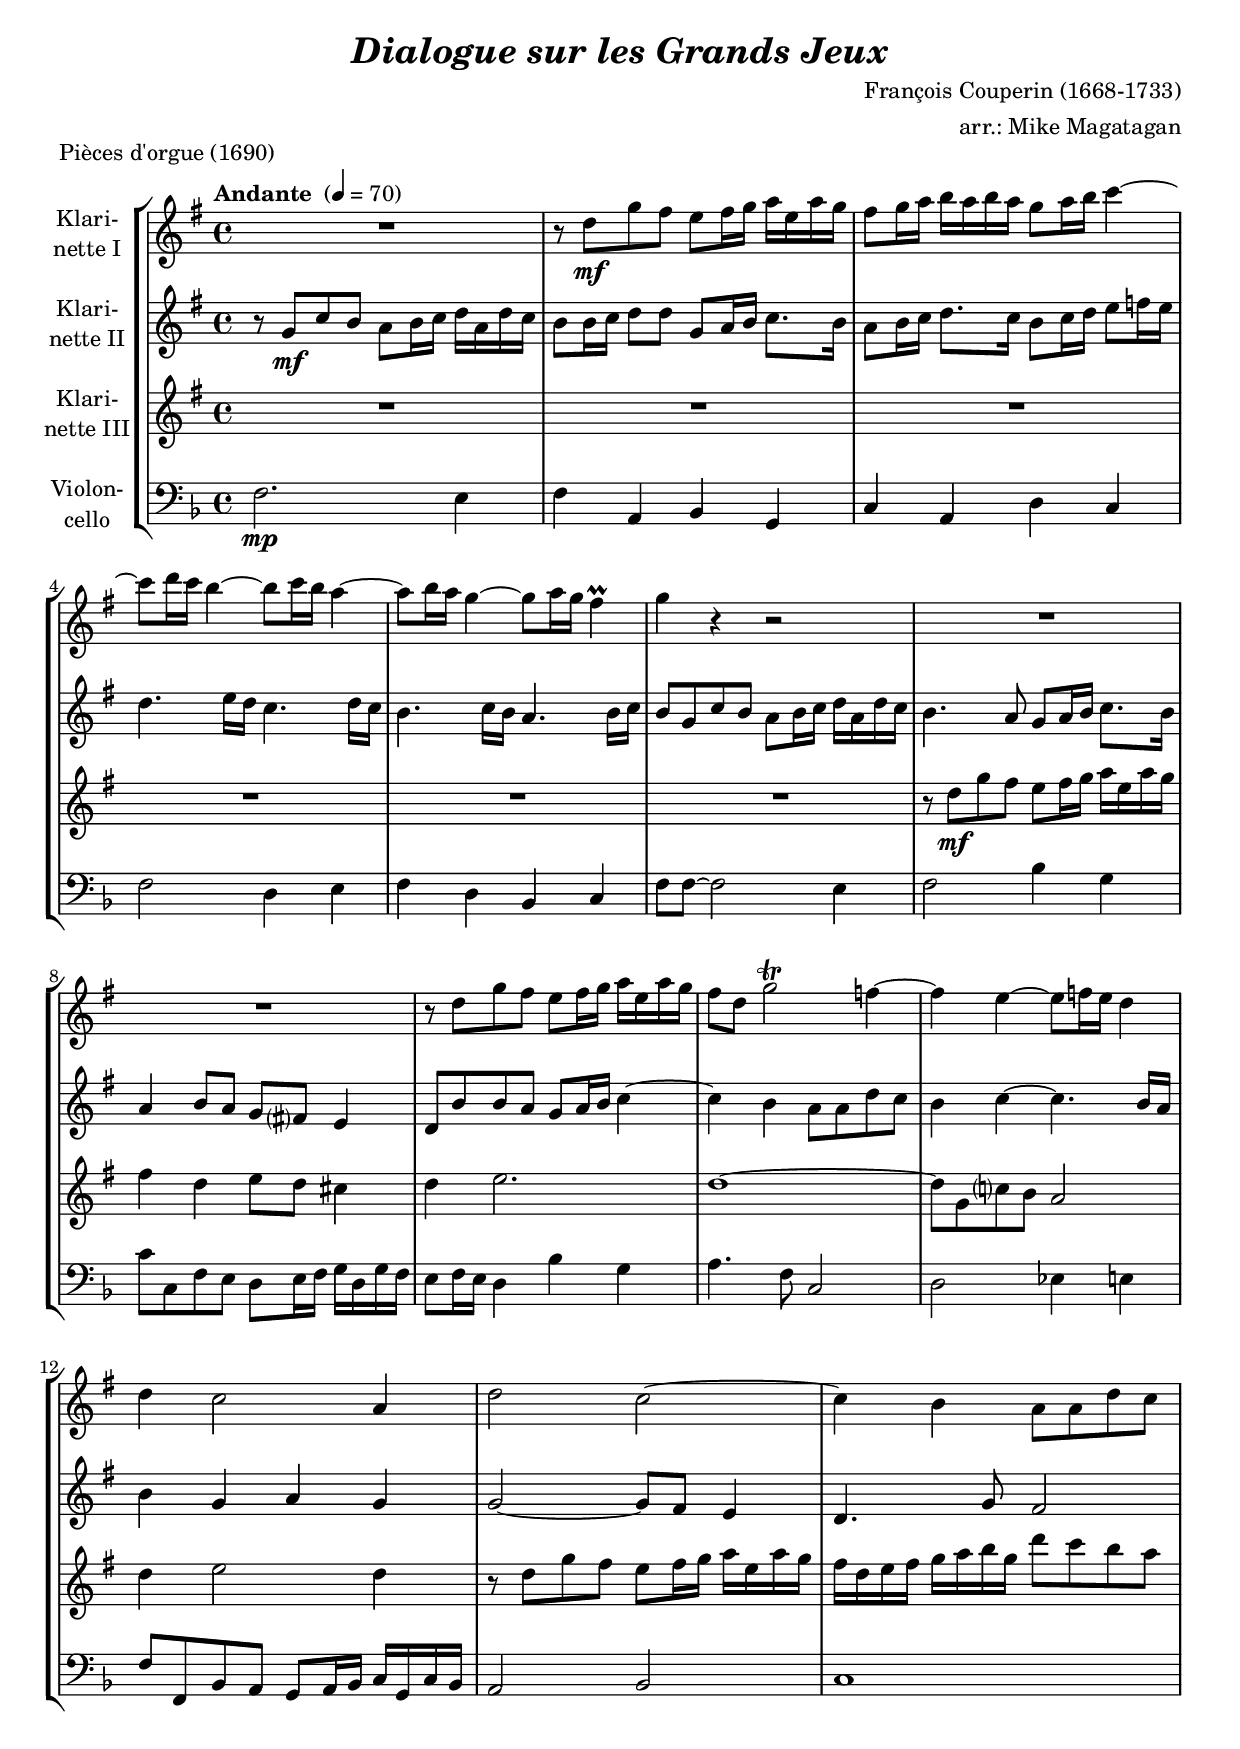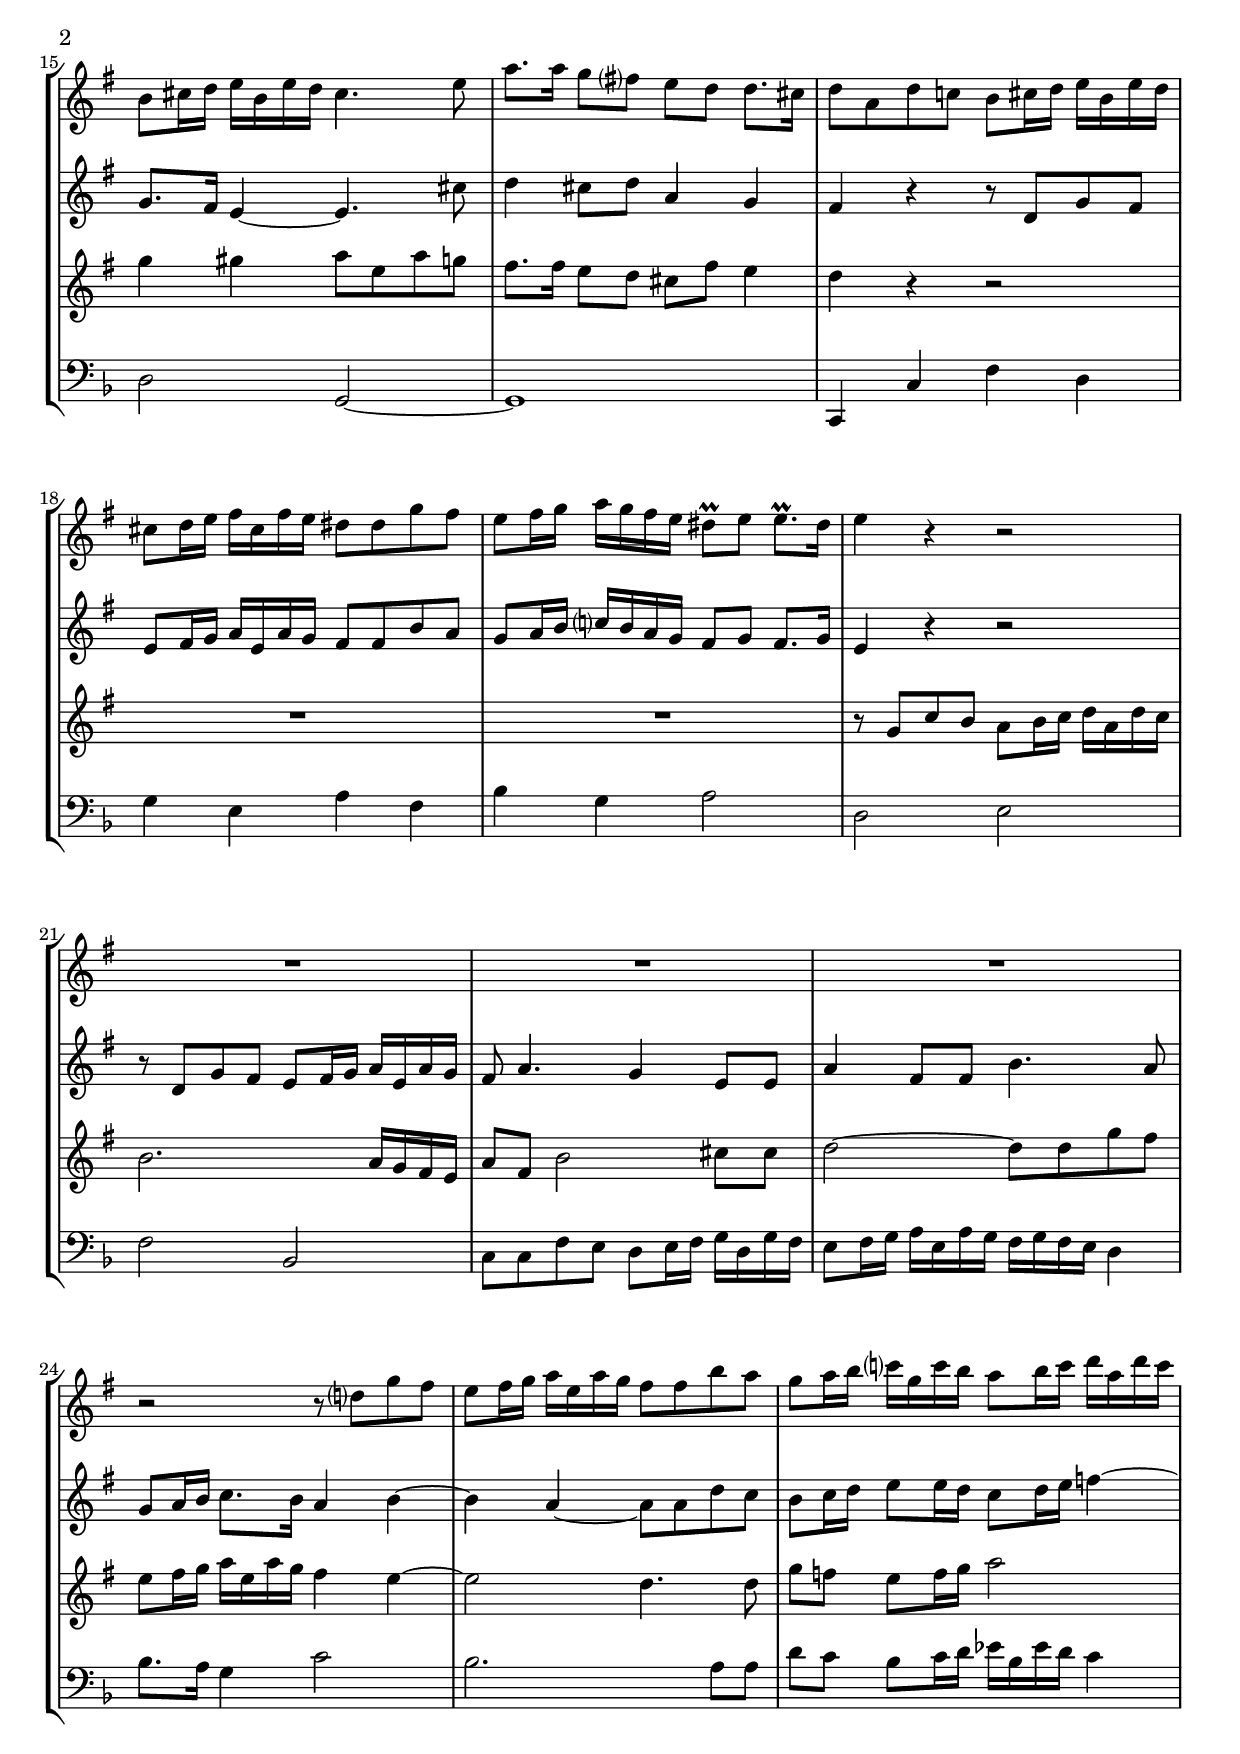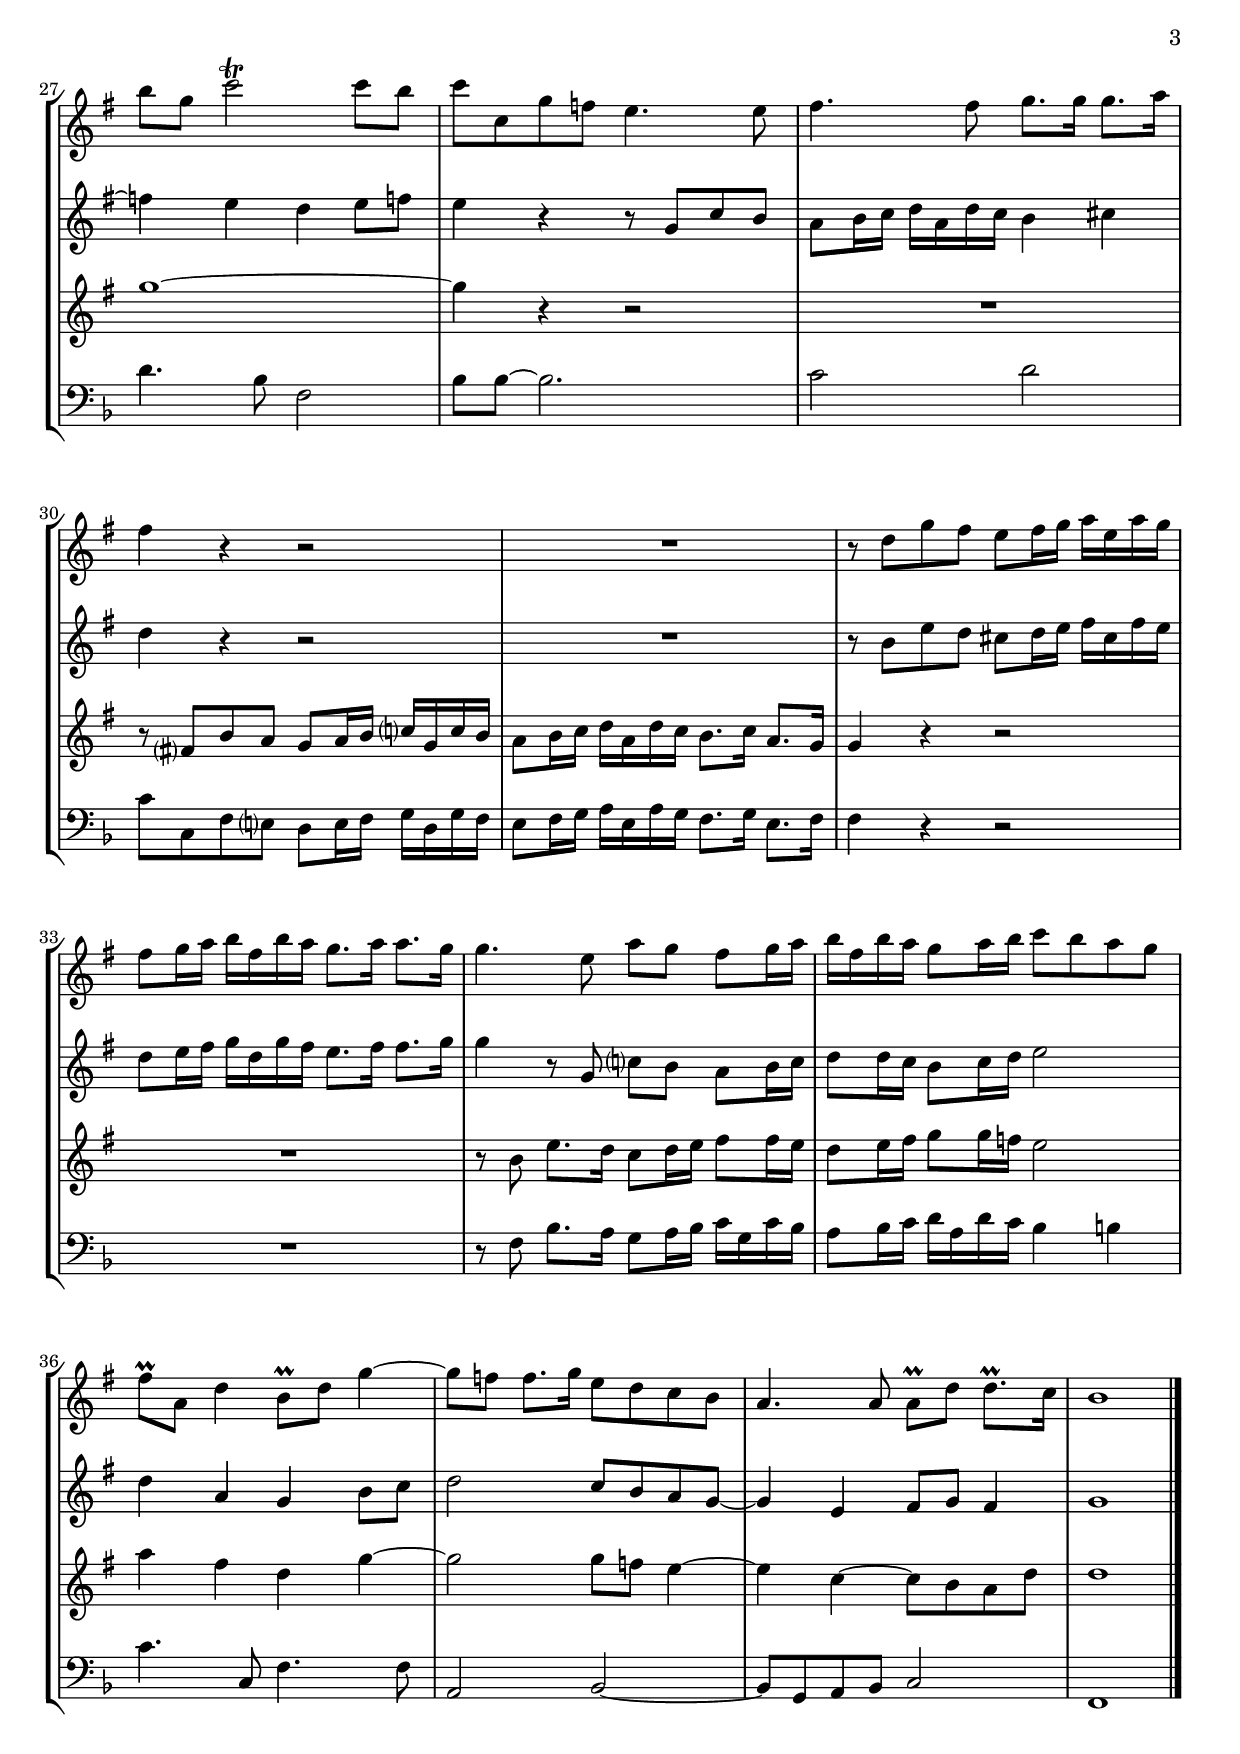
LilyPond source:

\version "2.18.2"
\include "deutsch.ly"
  
#(set-global-staff-size 19.5)

\header {
  title     = \markup \bold \italic "Dialogue sur les Grands Jeux"
  composer  = "François Couperin (1668-1733)"
  arranger  = "arr.: Mike Magatagan"
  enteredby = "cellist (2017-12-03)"
  piece     = "Pièces d'orgue (1690)"
}

voiceconsts = {
  \key f \major
  \time 4/4
  \clef "treble"
% \numericTimeSignature
  \compressFullBarRests
  % Set default beaming for all staves
%  \set Timing.beamExceptions = #'()
%  \set Timing.baseMoment     = #(ly:make-moment 1 4)
%  \set Timing.beatStructure  = #'(1 1 1)
  \tempo "Andante " 4=70
}

micl = "clarinet"
mifl = "flute"
mist = "string ensemble 1"
miba = "cello"

va = \relative c'' {
  \voiceconsts

  R1
  r8 c\mf f e d e16 f g d g f
  e8 f16 g a g a g f8 g16 a b4~
  b8 c16 b a4~ a8 b16 a g4~

  g8 a16 g f4~ f8 g16 f e4\prall
  f r r2
  R1*2
  r8 c f e d e16 f g d g f

  e8 c f2\trill es4~
  es d~ d8 es16 d c4
  c b2 g4
  c2 b~
  b4 a g8 g c b

  a h16 c d a d c h4. d8
  g8. g16 f8 e? d c c8. h16
  c8 g c b! a h16 c d a d c
  h8 c16 d e h e d cis8 cis f e

  d e16 f g f e d cis8\prall d d8.\prall cis16
  d4 r r2
  R1*3
  r2 r8 c? f e
  d e16 f g d g f e8 e a g

  f g16 a b? f b a g8 a16 b c g c b
  a8 f b2\trill b8 a

  b b, f' es d4. d8
  e4. e8 f8. f16 f8. g16
  e4 r r2
  R1
  r8 c f e d e16 f g d g f

  e8 f16 g a e a g f8. g16 g8. f16
  f4. d8 g f e f16 g
  a e a g f8 g16 a b8 a g f
  e\prall g, c4 a8\prall c f4~

  f8 es es8. f16 d8 c b a
  g4. g8 g\prall c c8.\prall b16
  a1 \bar "|."
}

vb = \relative c' {
  \voiceconsts

  r8 f\mf b a g a16 b c g c b
  a8 a16 b c8 c f, g16 a b8. a16
  g8 a16 b c8. b16 a8 b16 c d8 es16 d

  c4. d16 c b4. c16 b
  a4. b16 a g4. a16 b
  a8 f b a g a16 b c g c b
  a4. g8 f g16 a b8. a16
  g4 a8 g f e? d4

  c8 a' a g f g16 a b4~
  b a g8 g c b
  a4 b~ b4. a16 g
  a4 f g f
  f2~ f8 e d4
  c4. f8 e2
  f8. e16 d4~ d4. h'8

  c4 h8 c g4 f
  e r r8 c f e
  d e16 f g d g f e8 e a g
  f g16 a b? a g f e8 f e8. f16
  d4 r r2

  r8 c f e d e16 f g d g f
  e8 g4. f4 d8 d
  g4 e8 e a4. g8
  f g16 a b8. a16 g4 a~
  a g~ g8 g c b

  a b16 c d8 d16 c b8 c16 d es4~
  es d c d8 es
  d4 r r8 f, b a
  g a16 b c g c b a4 h
  c r r2
  R1

  r8 a d c h c16 d e h e d
  c8 d16 e f c f e d8. e16 e8. f16
  f4 r8 f, b? a g a16 b
  c8 c16 b a8 b16 c d2

  c4 g f a8 b
  c2 b8 a g f~
  f4 d e8 f e4
  f1 \bar "|."
}

vc = \relative c'' {
  \voiceconsts

  R1*6
  r8 c\mf f e d e16 f g d g f
  e4 c d8 c h4
  c d2.
  c1~
  c8 f, b? a g2
  c4 d2 c4

  r8 c f e d e16 f g d g f
  e c d e f g a f c'8 b a g
  f4 fis g8 d g f
  e8. e16 d8 c h e d4
  c r r2

  R1*2
  r8 f, b a g a16 b c g c b
  a2. g16 f e d
  g8 e a2 h8 h
  c2~ c8 c f e
  d e16 f g d g f e4 d~

  d2 c4. c8
  f es d es16 f g2
  f1~
  f4 r r2
  R1
  r8 e,? a g f g16 a b? f b a
  g8 a16 b c g c b a8. b16 g8. f16

  f4 r r2
  R1
  r8 a d8. c16 b8 c16 d e8 e16 d
  c8 d16 e f8 f16 es d2
  g4 e c f~
  f2 f8 es d4~
  d b~ b8 a g c
  c1 \bar "|."
}

vd = \relative c {
  \voiceconsts
  \clef "bass"

  f2.\mp e4
  f a, b g
  c a d c
  f2 d4 e
  f d b c
  f8 f~ f2 e4
  f2 b4 g

  c8 c, f e d e16 f g d g f
  e8 f16 e d4 b' g
  a4. f8 c2
  d es4 e
  f8 f, b a g a16 b c g c b
  a2 b

  c1
  d2 g,~
  g1
  c,4 c' f d
  g e a f
  b g a2
  d, e
  f b,
  c8 c f e d e16 f g d g f

  e8 f16 g a e a g f g f e d4
  b'8. a16 g4 c2
  b2. a8 a
  d c b c16 d es b es d c4
  d4. b8 f2

  b8 b~ b2.
  c2 d
  c8 c, f e? d e16 f g d g f
  e8 f16 g a e a g f8. g16 e8. f16
  f4 r r2
  R1

  r8 f b8. a16 g8 a16 b c g c b
  a8 b16 c d a d c b4 h
  c4. c,8 f4. f8
  a,2 b~
  b8 g a b c2
  f,1 \bar "|."
}


music = \new StaffGroup <<
      \new Staff {
	\set Staff.midiInstrument = \micl
	\set Staff.instrumentName = \markup \center-column { "Klari-" "nette I" }
	\transpose f g { \va }
      }

      \new Staff {
	\set Staff.midiInstrument = \micl
	\set Staff.instrumentName = \markup \center-column { "Klari-" "nette II" }
	\transpose f g { \vb }
      }

      \new Staff {
	\set Staff.midiInstrument = \micl
	\set Staff.instrumentName = \markup \center-column { "Klari-" "nette III" }
	\transpose f g { \vc }
      }

      \new Staff {
	\set Staff.midiInstrument = \miba
	\set Staff.instrumentName = \markup \center-column { "Violon-" "cello" }
	\transpose f f { \vd }
      }
>>

\book {
  \score {
    \music
    \layout {}
  }

  \score {
    \unfoldRepeats \music

    \midi {
      \context {
        \Score
      }
    }
  }
}
